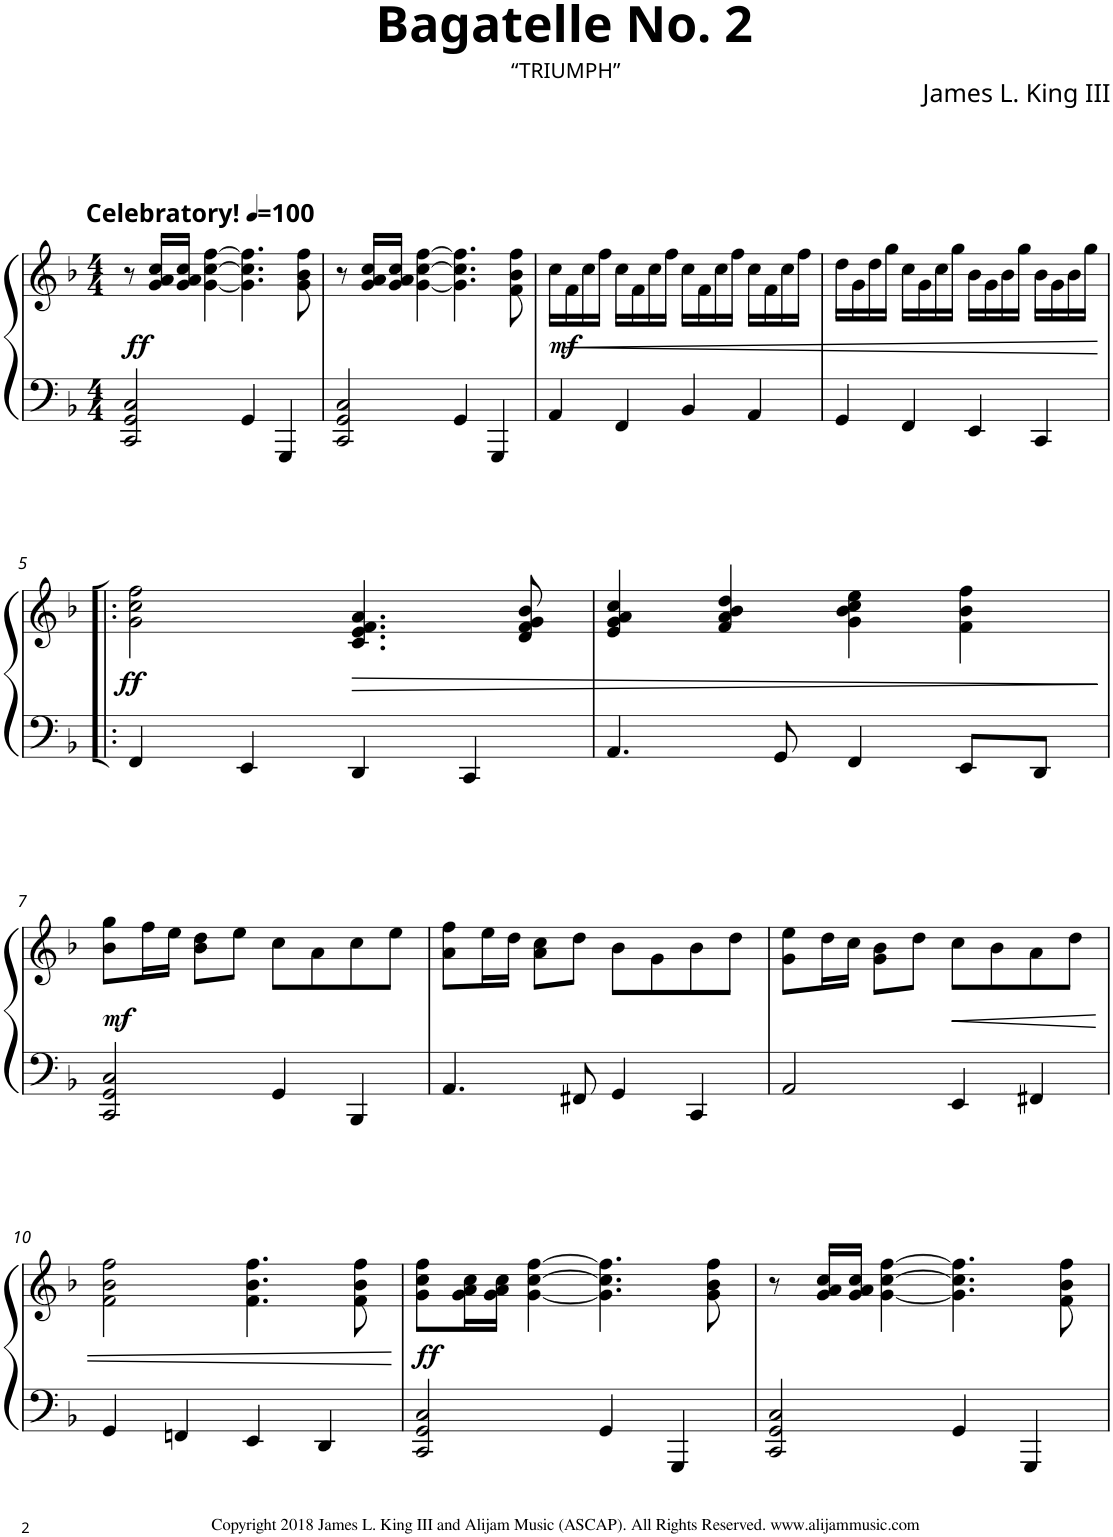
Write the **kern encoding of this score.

**kern	**kern	**dynam
*part1	*part1	*part1
*staff2	*staff1	*staff1/2
*I"Piano	*	*
*I'Pno.	*	*
*clefF4	*clefG2	*
*k[b-]	*k[b-]	*
*M4/4	*M4/4	*
*MM100	*MM100	*
=1	=1	=1
!	!LO:TX:a:B:t=Celebratory!	!
!	!	!LO:DY:b
2CC/ 2GG/ 2C/	8r	ff
.	16g/ 16a/ 16cc/LL	.
.	16g/ 16a/ 16cc/JJ	.
.	[4g\ [4cc\ [4ff\	.
4GG/	4.g\] 4.cc\] 4.ff\]	.
4GGG/	.	.
.	8g\ 8b-\ 8ff\	.
=2	=2	=2
2CC/ 2GG/ 2C/	8r	.
.	16g/ 16a/ 16cc/LL	.
.	16g/ 16a/ 16cc/JJ	.
.	[4g\ [4cc\ [4ff\	.
4GG/	4.g\] 4.cc\] 4.ff\]	.
4GGG/	.	.
.	8f\ 8b-\ 8ff\	.
=3	=3	=3
!	!	!LO:DY:b
4AA/	16cc\LL	mf
!	!	!LO:HP:b
.	16f\	<
.	16cc\	.
.	16ff\JJ	.
4FF/	16cc\LL	.
.	16f\	.
.	16cc\	.
.	16ff\JJ	.
4BB-/	16cc\LL	.
.	16f\	.
.	16cc\	.
.	16ff\JJ	.
4AA/	16cc\LL	.
.	16f\	.
.	16cc\	.
.	16ff\JJ	.
=4	=4	=4
4GG/	16dd\LL	.
.	16g\	.
.	16dd\	.
.	16gg\JJ	.
4FF/	16cc\LL	.
.	16g\	.
.	16cc\	.
.	16gg\JJ	.
4EE/	16b-\LL	.
.	16g\	.
.	16b-\	.
.	16gg\JJ	.
4CC/	16b-\LL	.
.	16g\	.
.	16b-\	.
.	16gg\JJ	.
.	.	[
!!LO:LB:g=z
=5!|:	=5!|:	=5!|:
!	!	!LO:DY:b
4FF/	2g\ 2cc\ 2ff\	ff
4EE/	.	.
!	!	!LO:HP:b
4DD/	4.c/ 4.e/ 4.f/ 4.a/	>
4CC/	.	.
.	8d/ 8f/ 8g/ 8b-/	.
=6	=6	=6
4.AA/	4e/ 4g/ 4a/ 4cc/	.
.	4f/ 4a/ 4b-/ 4dd/	.
8GG/	.	.
4FF/	4g\ 4b-\ 4cc\ 4ee\	.
8EE/L	4f\ 4b-\ 4ff\	.
8DD/J	.	.
.	.	]
!!LO:LB:g=z
=7	=7	=7
!	!	!LO:DY:b
2CC/ 2GG/ 2C/	8b-\ 8gg\L	mf
.	16ff\L	.
.	16ee\JJ	.
.	8b-\ 8dd\L	.
.	8ee\J	.
4GG/	8cc\L	.
.	8a\	.
4BBB-/	8cc\	.
.	8ee\J	.
=8	=8	=8
4.AA/	8a\ 8ff\L	.
.	16ee\L	.
.	16dd\JJ	.
.	8a\ 8cc\L	.
8FF#X/	8dd\J	.
4GG/	8b-\L	.
.	8g\	.
4CC/	8b-\	.
.	8dd\J	.
=9	=9	=9
2AA/	8g\ 8ee\L	.
.	16dd\L	.
.	16cc\JJ	.
.	8g\ 8b-\L	.
.	8dd\J	.
!	!	!LO:HP:b
4EE/	8cc\L	<
.	8b-\	.
4FF#X/	8a\	.
.	8dd\J	.
!!LO:LB:g=z
=10	=10	=10
4GG/	2f\ 2b-\ 2ff\	.
4FFn/	.	.
4EE/	4.f\ 4.b-\ 4.ff\	.
4DD/	.	.
.	8f\ 8b-\ 8ff\	.
.	.	[
=11	=11	=11
!	!	!LO:DY:b
2CC/ 2GG/ 2C/	8g\ 8cc\ 8ff\L	ff
.	16g\ 16a\ 16cc\L	.
.	16g\ 16a\ 16cc\JJ	.
.	[4g\ [4cc\ [4ff\	.
4GG/	4.g\] 4.cc\] 4.ff\]	.
4GGG/	.	.
.	8g\ 8b-\ 8ff\	.
=12	=12	=12
2CC/ 2GG/ 2C/	8r	.
.	16g/ 16a/ 16cc/LL	.
.	16g/ 16a/ 16cc/JJ	.
.	[4g\ [4cc\ [4ff\	.
4GG/	4.g\] 4.cc\] 4.ff\]	.
4GGG/	.	.
.	8f\ 8b-\ 8ff\	.
=	=	=
*-	*-	*-
